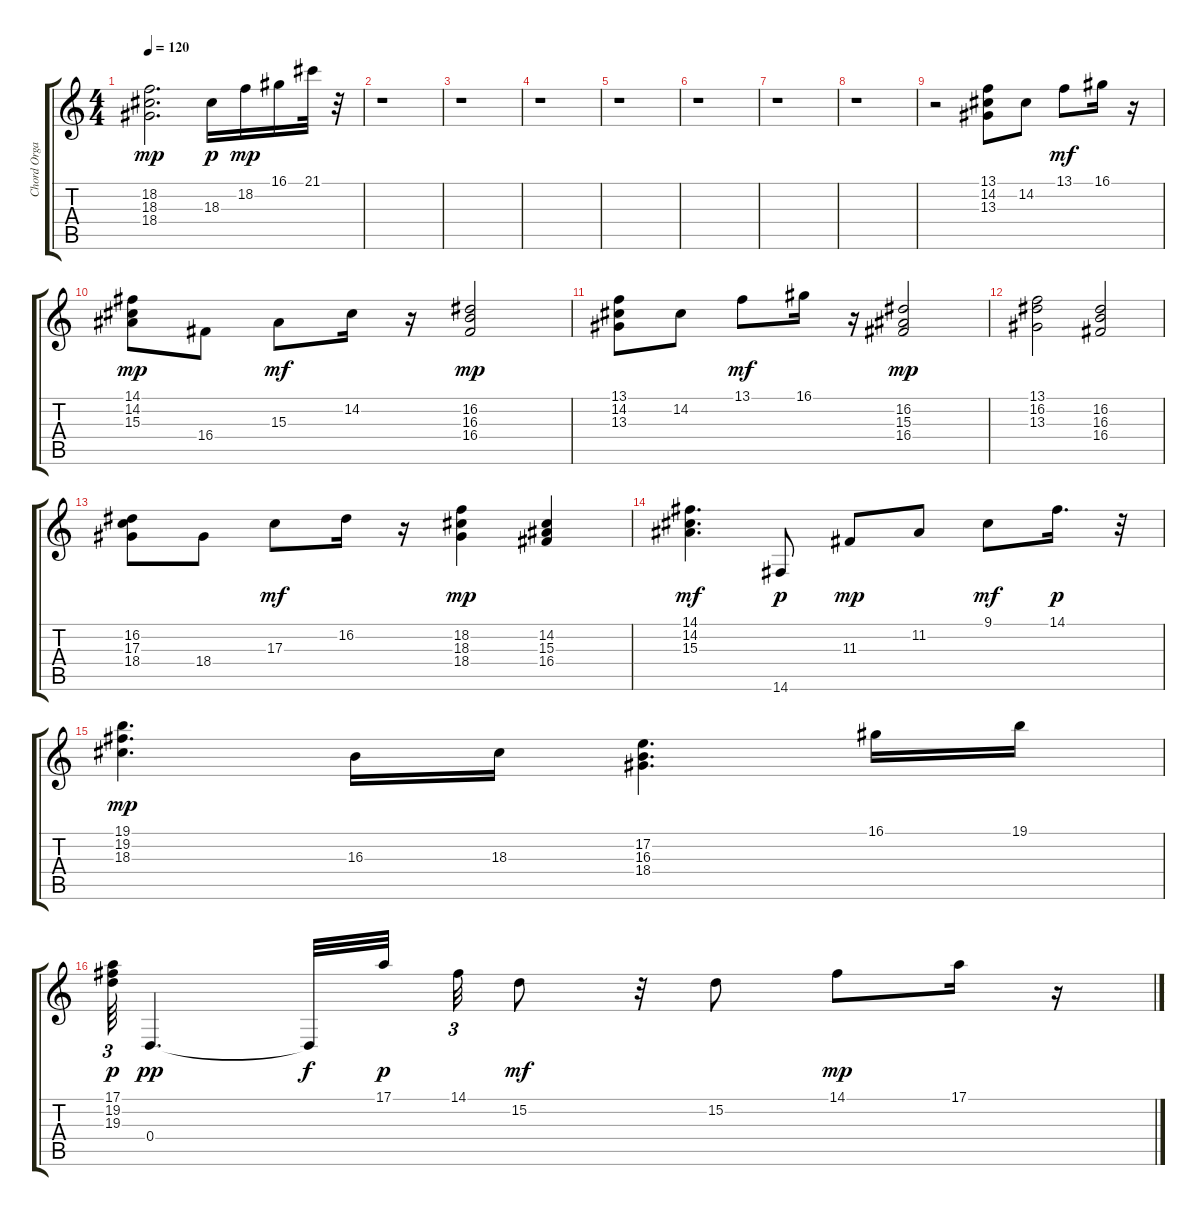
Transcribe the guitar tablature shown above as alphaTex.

\track ("Chord Organ" "Chord Orga") {instrument rockorgan}
\staff {score tabs}
\tuning (E4 B3 G3 D3 A2 E2) {hide}
\ts (4 4)
\tempo 120
\clef g2
\ks c
(18.2 18.3 18.4).2{d dy mp} 18.3.16{dy p} 18.2.16{dy mp} 16.1.16 21.1.32 r.32 |
r.1 |
r.1 |
r.1 |
r.1 |
r.1 |
r.1 |
r.1 |
r.2 (13.1 14.2 13.3).8 14.2.8 13.1.8{dy mf} 16.1.16 r.16 |
(14.1 14.2 15.3).8{dy mp} 16.4.8 15.3.8{dy mf} 14.2.16 r.16 (16.2 16.3 16.4).2{dy mp} |
(13.1 14.2 13.3).8 14.2.8 13.1.8{dy mf} 16.1.16 r.16 (16.2 15.3 16.4).2{dy mp} |
(13.1 16.2 13.3).2 (16.2 16.3 16.4).2 |
(16.2 17.3 18.4).8 18.4.8 17.3.8{dy mf} 16.2.16 r.16 (18.2 18.3 18.4).4{dy mp} (14.2 15.3 16.4).4 |
(14.1 14.2 15.3).4{d dy mf} 14.6.8{dy p} 11.3.8{dy mp} 11.2.8 9.1.8{dy mf} 14.1.16{d dy p} r.32 |
(19.1 19.2 18.3).4{d dy mp} 16.3.16 18.3.16 (17.2 16.3 18.4).4{d} 16.1.16 19.1.16 |
(17.1 19.2 19.3).64{tu (3 2) dy p} 0.4.4{d dy pp} 0.4{t}.32{dy f} 17.1.32{dy p} 14.1.32{tu (3 2)} 15.2.8{dy mf} r.32 15.2.8 14.1.8{dy mp} 17.1.16 r.16
